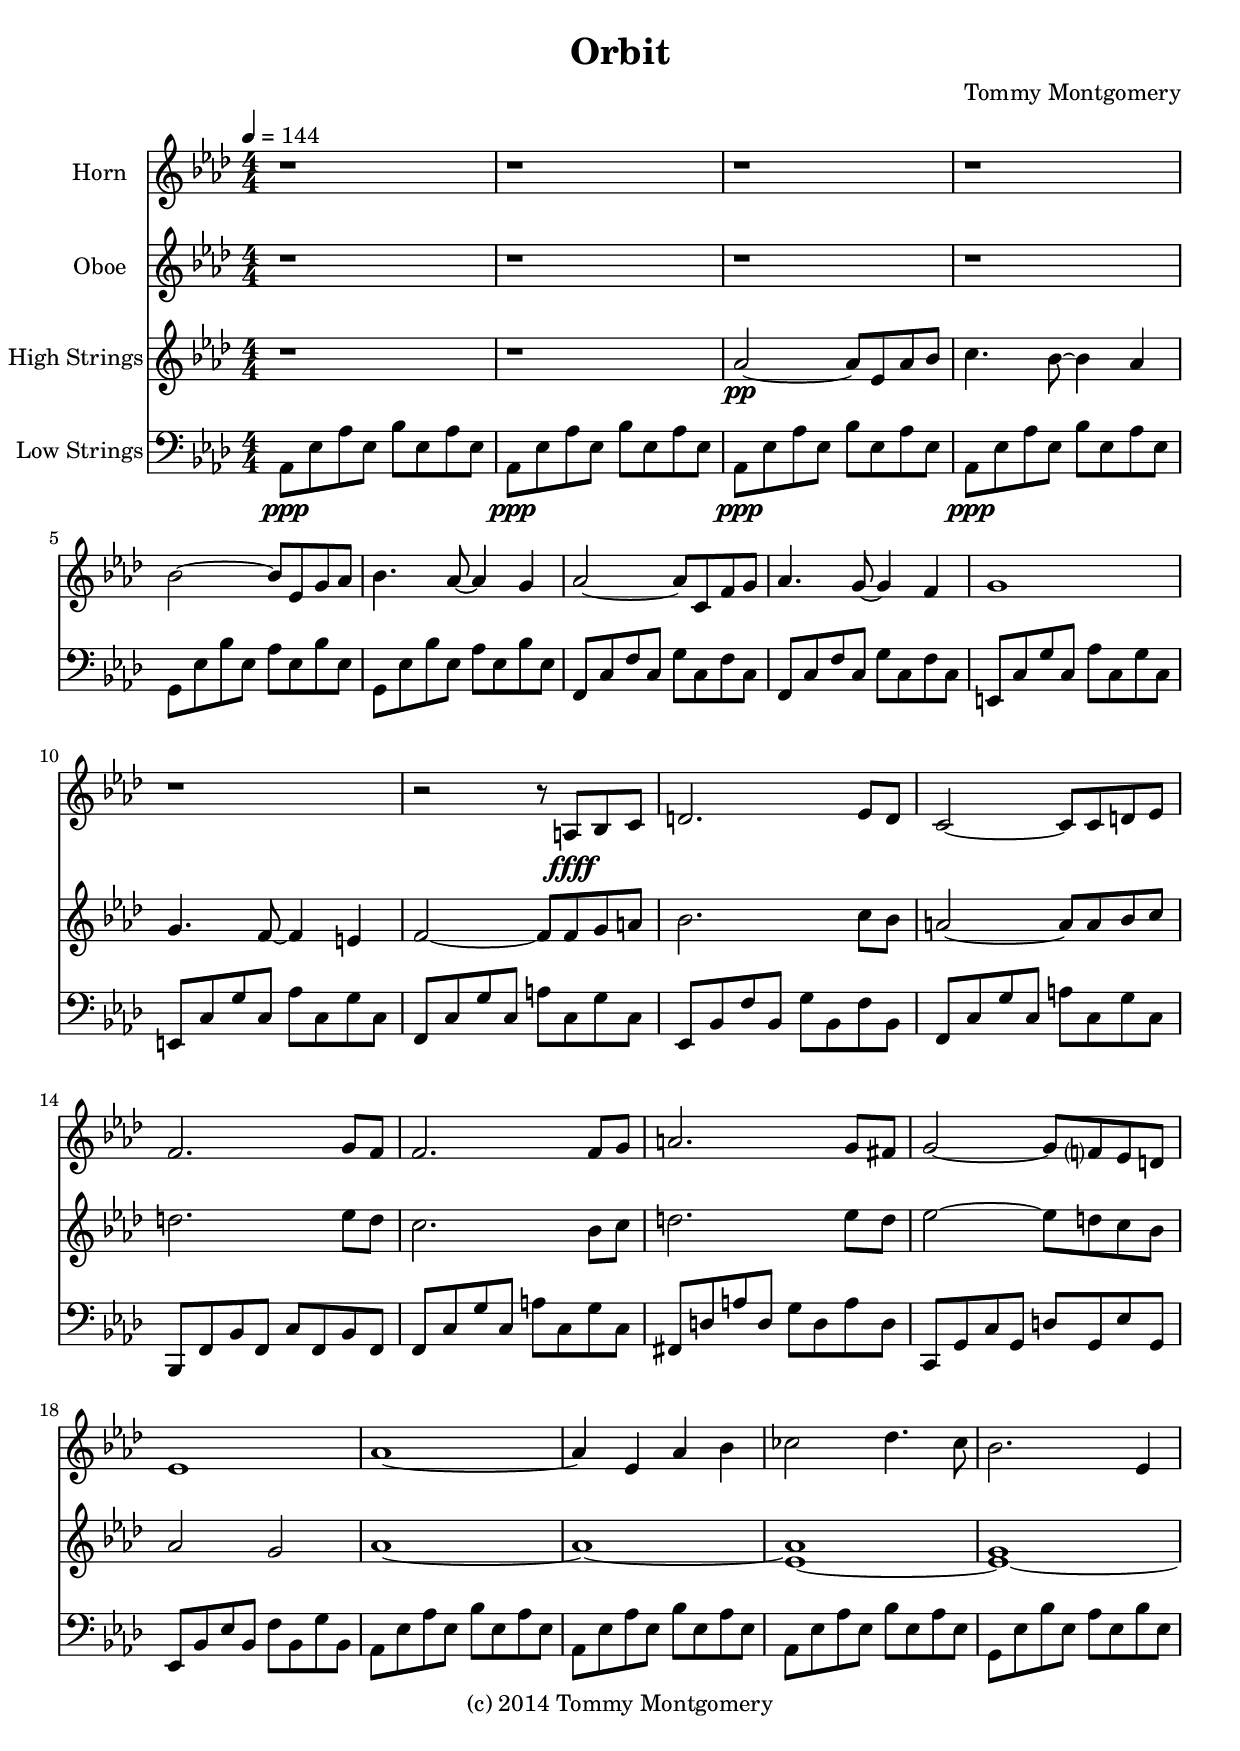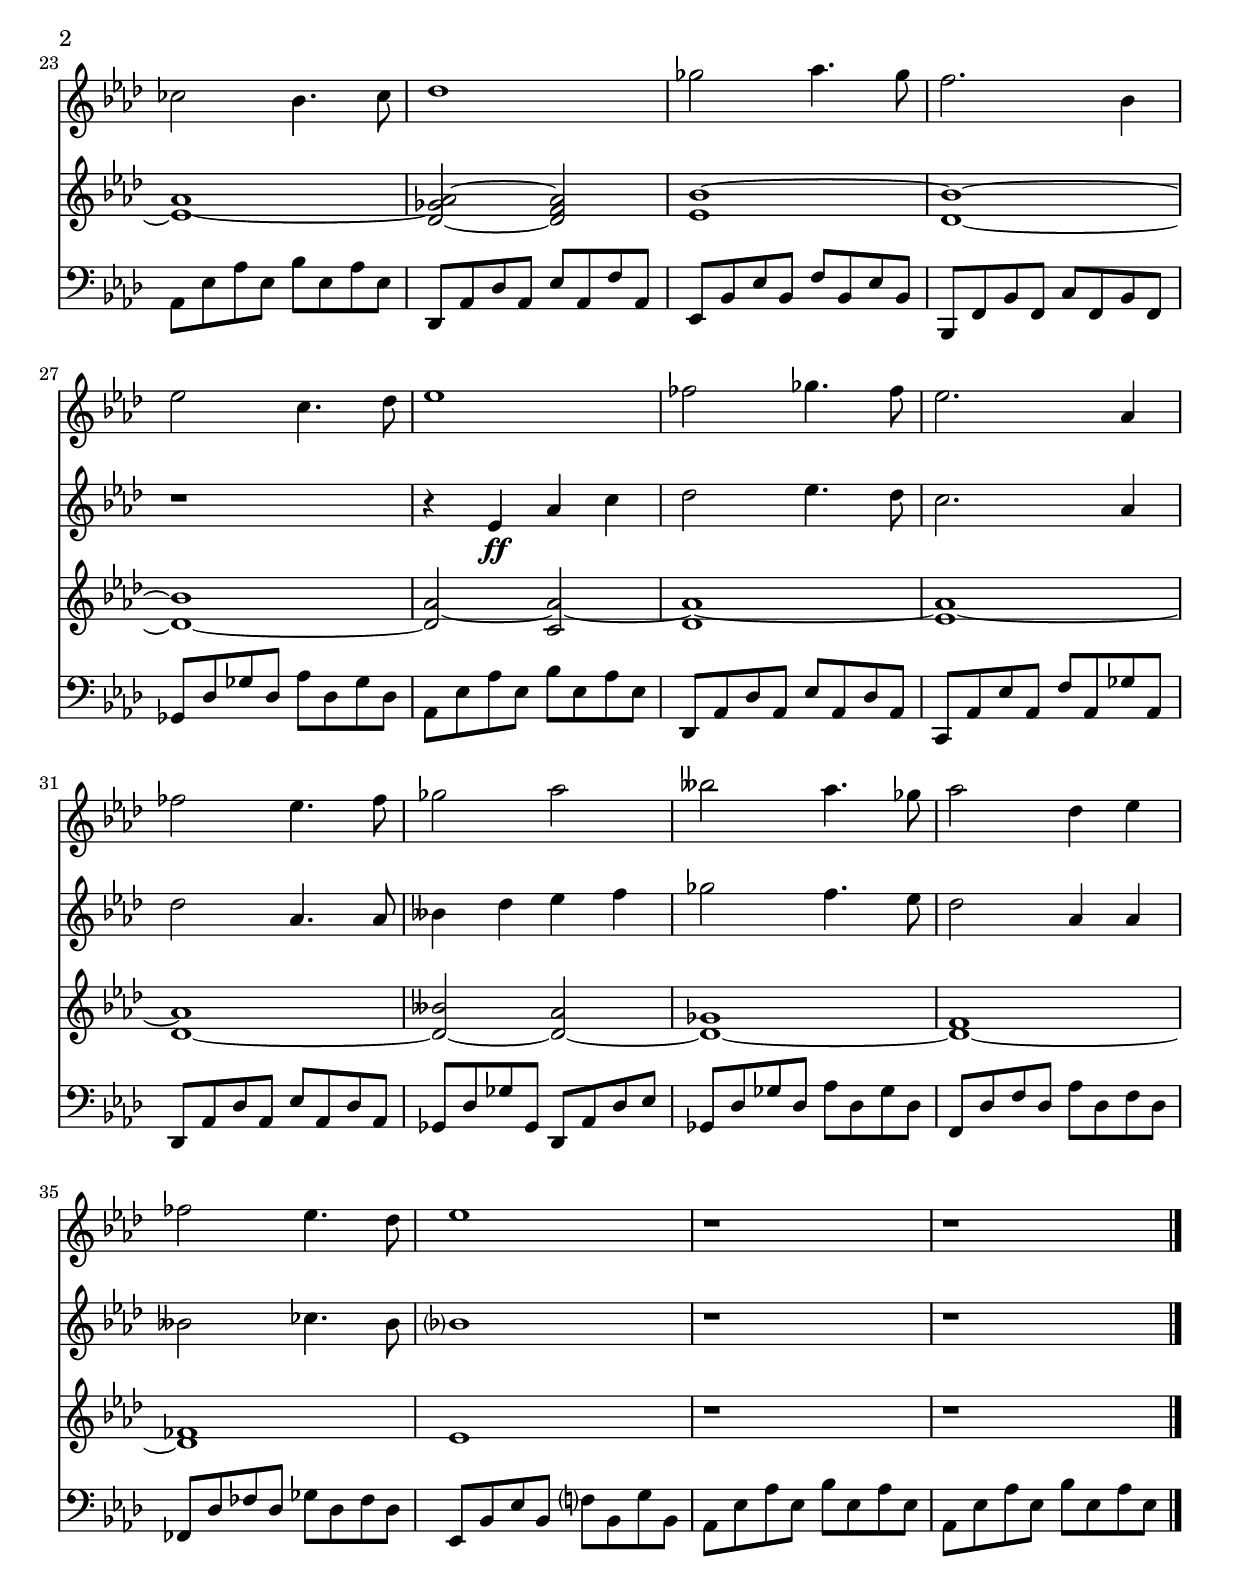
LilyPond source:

\version "2.18.0"
\language "english"

\header {
  title = "Orbit"
  composer = "Tommy Montgomery"
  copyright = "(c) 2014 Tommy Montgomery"
}

normalStuff = {
  \key af \major
  \set Staff.printKeyCancellation = ##f
  \numericTimeSignature
  \override TupletBracket #'bracket-visibility = #'if-no-beam
  \set Score.connectArpeggios = ##t
  \time 4/4
  \tempo 4 = 144
}

oboe = \new Staff \with {
  instrumentName = "Oboe"
  midiInstrument = #"oboe"
} {
  \clef treble \relative c' {
    \normalStuff
    \repeat unfold 2 r1
    \repeat unfold 8 r1
    \repeat unfold 2 r1
    \repeat unfold 8 r1
    \repeat unfold 7 r1
    r4 ef\ff af c |
    
    df2 ef4. df8 | c2. af4 |
    df2 af4. af8  | bff4 df ef f |
    gf2 f4. ef8 | df2 af4 af |
    bff2 cf4. bff8 | bf?1 |
    r1 | r1 |
  }
}

horn = \new Staff \with {
  instrumentName = "Horn"
  midiInstrument = #"french horn"
} { 
  \clef treble \relative c' {
    \normalStuff
    
    \repeat unfold 2 r1
    \repeat unfold 8 r1
    r2 r8 a\ffff bf c | d2. ef8  d |
    c2 ~ c8  c  d  ef | f2.  g8 f  |
    f2.          f8 g | a2.  g8 fs |
    g2 ~ g8 f? ef   d | ef1        |
    
    af1 ~ | af4  ef af bf |
    
    cf2 df4. cf8 | bf2. ef,4 |
    cf'2 bf4. cf8 | df1 |
    gf2 af4. gf8 | f2. bf,4 |
    ef2 c4. df8 | ef1 |
    
    ff2 gf4. ff8 | ef2. af,4 |
    ff'2 ef4. ff8 | gf2 af2 |
    bff2 af4. gf8 | af2 df,4 ef |
    ff2 ef4. df8 | ef1 |
    
    r1 | r1 \bar "|." | 
  }
}

highStrings = \new Staff \with {
  instrumentName = "High Strings"
  midiInstrument = #"string ensemble 1"
} {
  \clef treble \relative c'' {
    \normalStuff
    
    r1 | r1 | 
    
    af2\pp ~ af8 ef  af bf | c4.  bf8 ~ bf4 af |
    bf2 ~ bf8 ef, g  af | bf4. af8 ~ af4 g  |
    af2 ~ af8 c,  f  g  | af4. g8  ~ g4  f  |
    g1                  | g4.  f8  ~ f4  e  |
    
    f2 ~  f8  f  g   a  | bf2. c8  bf |
    a2 ~  a8  a  bf  c  | d2.  ef8 d  |
    c2.          bf8 c  | d2.  ef8 d  |
    ef2 ~ ef8 d  c   bf | af2  g      |
    %d2 ~ d8 d c   bf | c2 g |
    
    af1 ~ | af1 ~ |
    
    <ef af> ~ | <ef g> ~ | <ef af> ~ | <df gf af>2 ~ <df f af> |
    <ef bf'>1 ~ | <df bf'> ~ | <df bf'> ~ | <df af'>2 ~ <c af'> ~ |
    
    <df af'>1 ~ | <ef af> ~ | <df af'> ~ | <df bff'>2 ~ <df af'> ~ |
    <df gf>1 ~ | <df f> ~ | <df ff> | ef |
    r1 | r1 |
    
    
  }
}

lowStrings = \new Staff \with {
  instrumentName = "Low Strings"
  midiInstrument = #"string ensemble 1"
} {
  \clef bass \relative c {
    \normalStuff
    
    \repeat unfold 4 { af8\ppp ef' af ef bf' ef, af ef }
    \repeat unfold 2 { g,8 ef' bf' ef, af ef bf' ef, }
    \repeat unfold 2 { f,8 c' f c g' c, f c  }
    \repeat unfold 2 { e,8 c' g' c, af' c, g' c, }
    f, c' g' c, a' c, g' c, |
    ef, bf' f' bf, g' bf, f' bf, |
    f c' g' c, a' c, g' c, |
    bf, f' bf f c' f, bf f |
    f c' g' c, a' c, g' c, |
    fs, d' a' d, g d a' d, |
    c, g' c g d' g, ef' g, |
    ef bf' ef bf f' bf, g' bf, |
    
    \repeat unfold 2 { af8 ef' af ef bf' ef, af ef }
    
    af,8 ef' af ef bf' ef, af ef |
    g,8 ef' bf' ef, af ef bf' ef, |
    af,8 ef' af ef bf' ef, af ef |
    df, af' df af ef' af, f' af, |
    
    ef bf' ef bf f' bf, ef bf |
    bf, f' bf f c' f, bf f |
    gf df' gf df af' df, gf df |
    af ef' af ef bf' ef, af ef |
    
    df, af' df af ef' af, df af |
    c, af' ef' af, f' af, gf' af, |
    df, af' df af ef' af, df af |
    gf df' gf gf, df af' df ef |
    
    gf, df' gf df af' df, gf df |
    f, df' f df af' df, f df |
    ff, df' ff df gf df ff df |
    ef, bf' ef bf f'? bf, g' bf, |
    
    af8 ef' af ef bf' ef, af ef |
    af,8 ef' af ef bf' ef, af ef |
  }
}

\score {
  <<
    \horn
    \oboe
    \highStrings
    \lowStrings
  >>
  \layout { 
    \context {
      \Staff \RemoveEmptyStaves
    }
  }
  \midi {}
}
